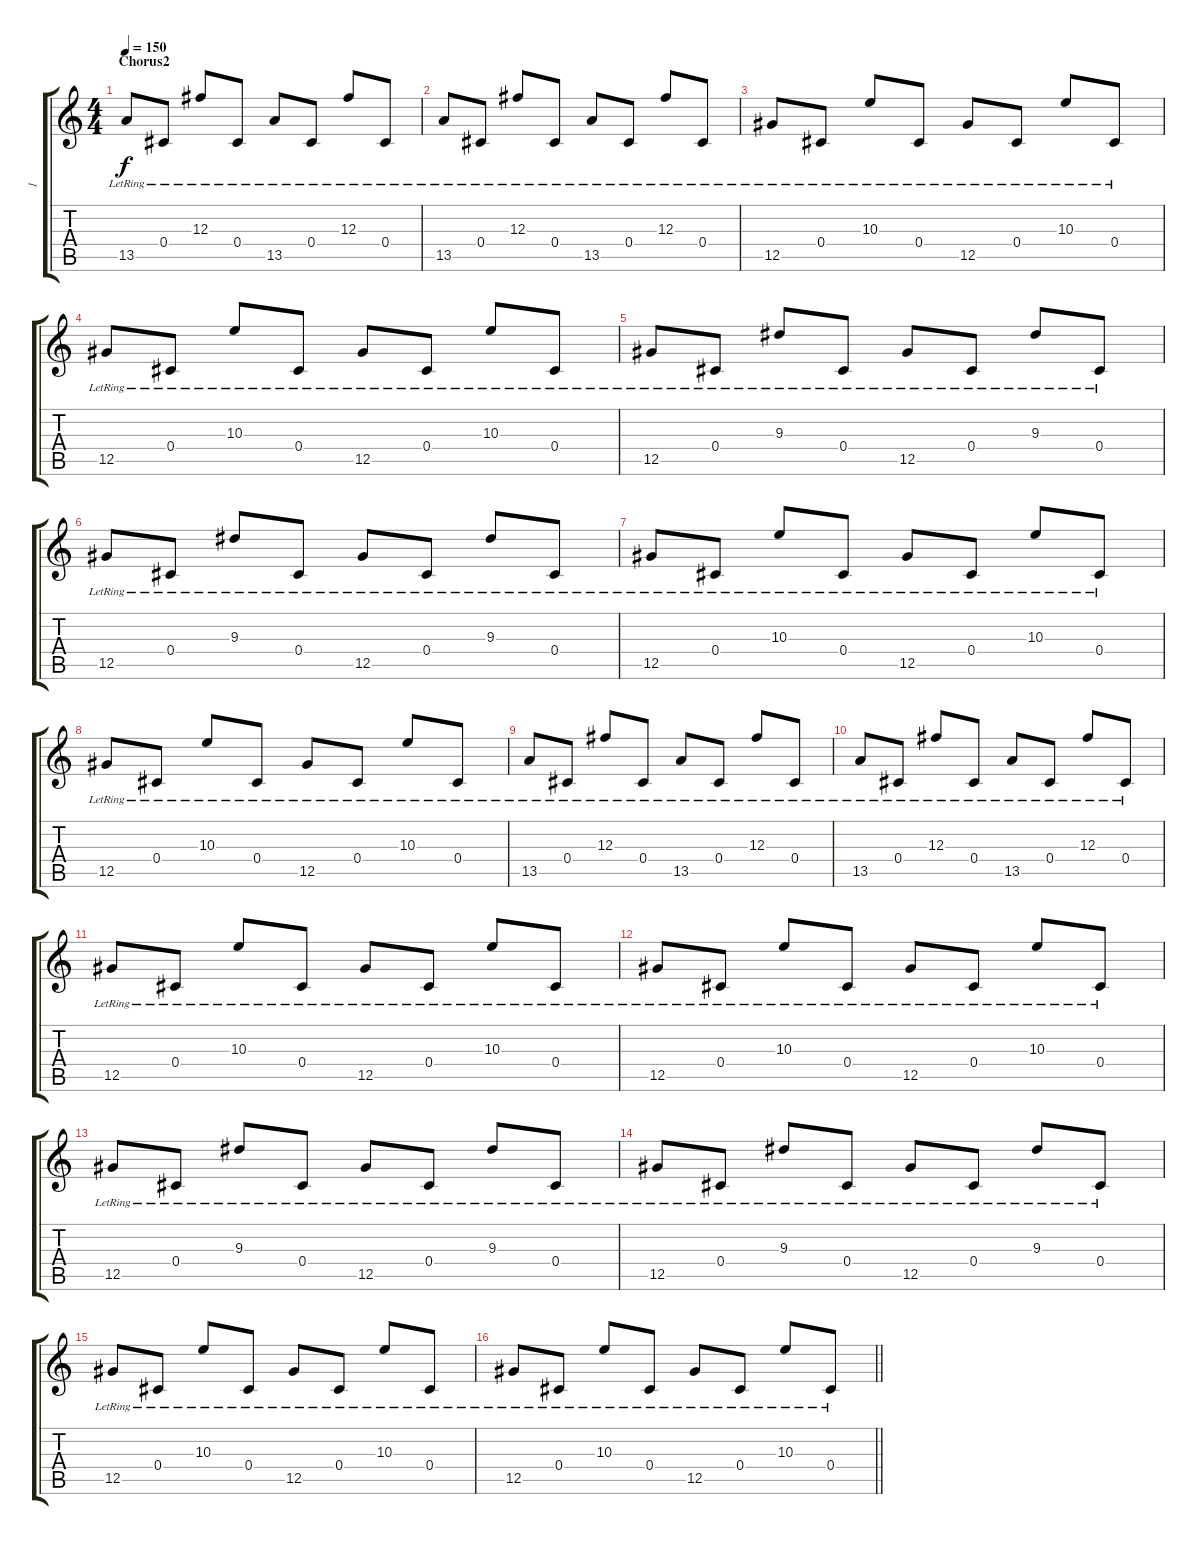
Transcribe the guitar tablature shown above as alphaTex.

\track ("1" "1") {instrument electricguitarclean}
\staff {score tabs}
\tuning (Eb4 Bb3 Gb3 Db3 Ab2 Db2) {hide}
\ts (4 4)
\section ("" "Chorus2")
\tempo 150
\clef g2
\ks c
13.5{lr}.8{dy f} 0.4{lr}.8 12.3{lr}.8 0.4{lr}.8 13.5{lr}.8 0.4{lr}.8 12.3{lr}.8 0.4{lr}.8 |
13.5{lr}.8 0.4{lr}.8 12.3{lr}.8 0.4{lr}.8 13.5{lr}.8 0.4{lr}.8 12.3{lr}.8 0.4{lr}.8 |
12.5{lr}.8 0.4{lr}.8 10.3{lr}.8 0.4{lr}.8 12.5{lr}.8 0.4{lr}.8 10.3{lr}.8 0.4{lr}.8 |
12.5{lr}.8 0.4{lr}.8 10.3{lr}.8 0.4{lr}.8 12.5{lr}.8 0.4{lr}.8 10.3{lr}.8 0.4{lr}.8 |
12.5{lr}.8 0.4{lr}.8 9.3{lr}.8 0.4{lr}.8 12.5{lr}.8 0.4{lr}.8 9.3{lr}.8 0.4{lr}.8 |
12.5{lr}.8 0.4{lr}.8 9.3{lr}.8 0.4{lr}.8 12.5{lr}.8 0.4{lr}.8 9.3{lr}.8 0.4{lr}.8 |
12.5{lr}.8 0.4{lr}.8 10.3{lr}.8 0.4{lr}.8 12.5{lr}.8 0.4{lr}.8 10.3{lr}.8 0.4{lr}.8 |
12.5{lr}.8 0.4{lr}.8 10.3{lr}.8 0.4{lr}.8 12.5{lr}.8 0.4{lr}.8 10.3{lr}.8 0.4{lr}.8 |
13.5{lr}.8 0.4{lr}.8 12.3{lr}.8 0.4{lr}.8 13.5{lr}.8 0.4{lr}.8 12.3{lr}.8 0.4{lr}.8 |
13.5{lr}.8 0.4{lr}.8 12.3{lr}.8 0.4{lr}.8 13.5{lr}.8 0.4{lr}.8 12.3{lr}.8 0.4{lr}.8 |
12.5{lr}.8 0.4{lr}.8 10.3{lr}.8 0.4{lr}.8 12.5{lr}.8 0.4{lr}.8 10.3{lr}.8 0.4{lr}.8 |
12.5{lr}.8 0.4{lr}.8 10.3{lr}.8 0.4{lr}.8 12.5{lr}.8 0.4{lr}.8 10.3{lr}.8 0.4{lr}.8 |
12.5{lr}.8 0.4{lr}.8 9.3{lr}.8 0.4{lr}.8 12.5{lr}.8 0.4{lr}.8 9.3{lr}.8 0.4{lr}.8 |
12.5{lr}.8 0.4{lr}.8 9.3{lr}.8 0.4{lr}.8 12.5{lr}.8 0.4{lr}.8 9.3{lr}.8 0.4{lr}.8 |
12.5{lr}.8 0.4{lr}.8 10.3{lr}.8 0.4{lr}.8 12.5{lr}.8 0.4{lr}.8 10.3{lr}.8 0.4{lr}.8 |
\barLineRight lightlight
12.5{lr}.8 0.4{lr}.8 10.3{lr}.8 0.4{lr}.8 12.5{lr}.8 0.4{lr}.8 10.3{lr}.8 0.4{lr}.8
